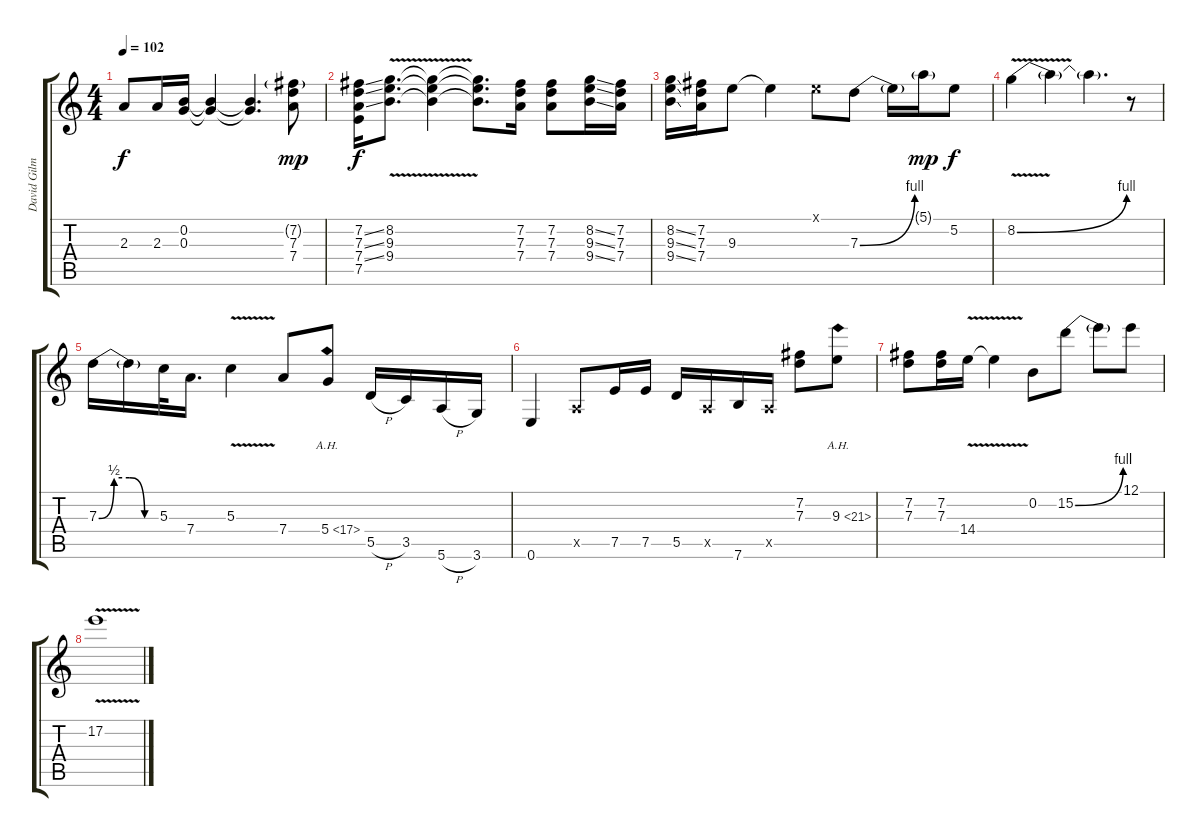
\track ("David Gilmour / Talkbox" "David Gilm") {instrument distortionguitar}
\staff {score tabs}
\tuning (E4 B3 G3 D3 A2 E2) {hide}
\ts (4 4)
\tempo 102
\clef g2
\ks c
2.3.8{dy f} 2.3.16 (0.2 0.3).16 (0.2{t} 0.3{t}).4 (0.2{t} 0.3{t}).4{d} (7.2{g} 7.3 7.4).8{dy mp} |
(7.2{ss} 7.3{ss} 7.4{ss} 7.5).16{dy f} (8.2{v} 9.3{v} 9.4{v}).8{d} (8.2{t} 9.3{t} 9.4{t}).4 (8.2{t} 9.3{t} 9.4{t}).8{d} (7.2 7.3 7.4).16 (7.2 7.3 7.4).8 (8.2{ss} 9.3{ss} 9.4{ss}).16 (7.2 7.3 7.4).16 |
(8.2{ss} 9.3{ss} 9.4{ss}).16 (7.2 7.3 7.4).16 9.3.8 9.3{t}.4 0.1{x}.8 7.3{be (bend 0 0 60 4)}.8 7.3{t}.16 5.1{g}.16{dy mp} 5.2.8{dy f} |
8.2{be (bend 0 0 60 4) v}.4 8.2{t}.4 8.2{t}.4{d} r.8 |
7.3{be (custom 0 0 15 2 30 2 45 0 60 0)}.16 7.3{t}.16 5.3.32 7.4.16{d} 5.3{v}.4 7.4.8 5.4{ah 12}.8 5.5{h}.16 3.5.16 5.6{h}.16 3.6.16 |
0.6.4 0.5{x}.8 7.5.16 7.5.16 5.5.16 0.5{x}.16 7.6.16 0.5{x}.16 (7.2 7.3).8 9.3{ah 12}.8 |
(7.2 7.3).8 (7.2 7.3).16 14.4{v}.16 14.4{t}.4 0.2.8 15.2{be (bend 0 0 60 4)}.8 15.2{t}.8 12.1.8 |
17.2{v}.1
